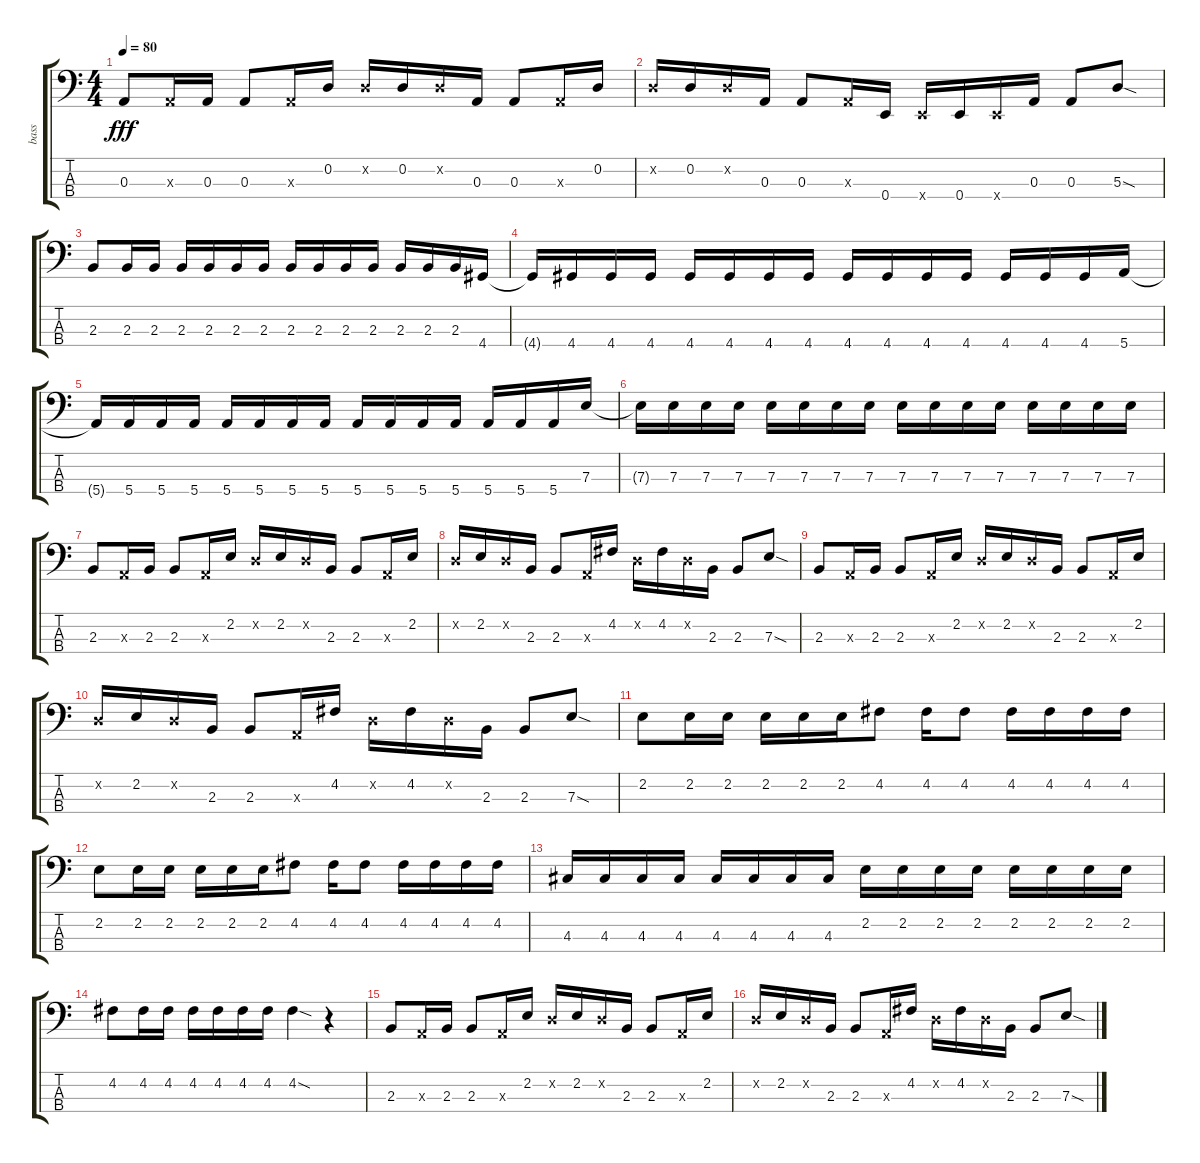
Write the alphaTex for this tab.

\track ("bass" "bass") {instrument electricbasspick}
\staff {score tabs}
\tuning (G2 D2 A1 E1) {hide}
\ts (4 4)
\tempo 80
\clef f4
\ks c
0.3.8{dy fff} 0.3{x}.16 0.3.16 0.3.8 0.3{x}.16 0.2.16 0.2{x}.16 0.2.16 0.2{x}.16 0.3.16 0.3.8 0.3{x}.16 0.2.16 |
0.2{x}.16 0.2.16 0.2{x}.16 0.3.16 0.3.8 0.3{x}.16 0.4.16 0.4{x}.16 0.4.16 0.4{x}.16 0.3.16 0.3.8 5.3{sod}.8 |
2.3.8 2.3.16 2.3.16 2.3.16 2.3.16 2.3.16 2.3.16 2.3.16 2.3.16 2.3.16 2.3.16 2.3.16 2.3.16 2.3.16 4.4.16 |
4.4{t}.16 4.4.16 4.4.16 4.4.16 4.4.16 4.4.16 4.4.16 4.4.16 4.4.16 4.4.16 4.4.16 4.4.16 4.4.16 4.4.16 4.4.16 5.4.16 |
5.4{t}.16 5.4.16 5.4.16 5.4.16 5.4.16 5.4.16 5.4.16 5.4.16 5.4.16 5.4.16 5.4.16 5.4.16 5.4.16 5.4.16 5.4.16 7.3.16 |
7.3{t}.16 7.3.16 7.3.16 7.3.16 7.3.16 7.3.16 7.3.16 7.3.16 7.3.16 7.3.16 7.3.16 7.3.16 7.3.16 7.3.16 7.3.16 7.3.16 |
2.3.8 0.3{x}.16 2.3.16 2.3.8 0.3{x}.16 2.2.16 0.2{x}.16 2.2.16 0.2{x}.16 2.3.16 2.3.8 0.3{x}.16 2.2.16 |
0.2{x}.16 2.2.16 0.2{x}.16 2.3.16 2.3.8 0.3{x}.16 4.2.16 0.2{x}.16 4.2.16 0.2{x}.16 2.3.16 2.3.8 7.3{sod}.8 |
2.3.8 0.3{x}.16 2.3.16 2.3.8 0.3{x}.16 2.2.16 0.2{x}.16 2.2.16 0.2{x}.16 2.3.16 2.3.8 0.3{x}.16 2.2.16 |
0.2{x}.16 2.2.16 0.2{x}.16 2.3.16 2.3.8 0.3{x}.16 4.2.16 0.2{x}.16 4.2.16 0.2{x}.16 2.3.16 2.3.8 7.3{sod}.8 |
2.2.8 2.2.16 2.2.16 2.2.16 2.2.16 2.2.16 4.2.8 4.2.16 4.2.8 4.2.16 4.2.16 4.2.16 4.2.16 |
2.2.8 2.2.16 2.2.16 2.2.16 2.2.16 2.2.16 4.2.8 4.2.16 4.2.8 4.2.16 4.2.16 4.2.16 4.2.16 |
4.3.16 4.3.16 4.3.16 4.3.16 4.3.16 4.3.16 4.3.16 4.3.16 2.2.16 2.2.16 2.2.16 2.2.16 2.2.16 2.2.16 2.2.16 2.2.16 |
4.2.8 4.2.16 4.2.16 4.2.16 4.2.16 4.2.16 4.2.16 4.2{sod}.4 r.4 |
2.3.8 0.3{x}.16 2.3.16 2.3.8 0.3{x}.16 2.2.16 0.2{x}.16 2.2.16 0.2{x}.16 2.3.16 2.3.8 0.3{x}.16 2.2.16 |
0.2{x}.16 2.2.16 0.2{x}.16 2.3.16 2.3.8 0.3{x}.16 4.2.16 0.2{x}.16 4.2.16 0.2{x}.16 2.3.16 2.3.8 7.3{sod}.8
